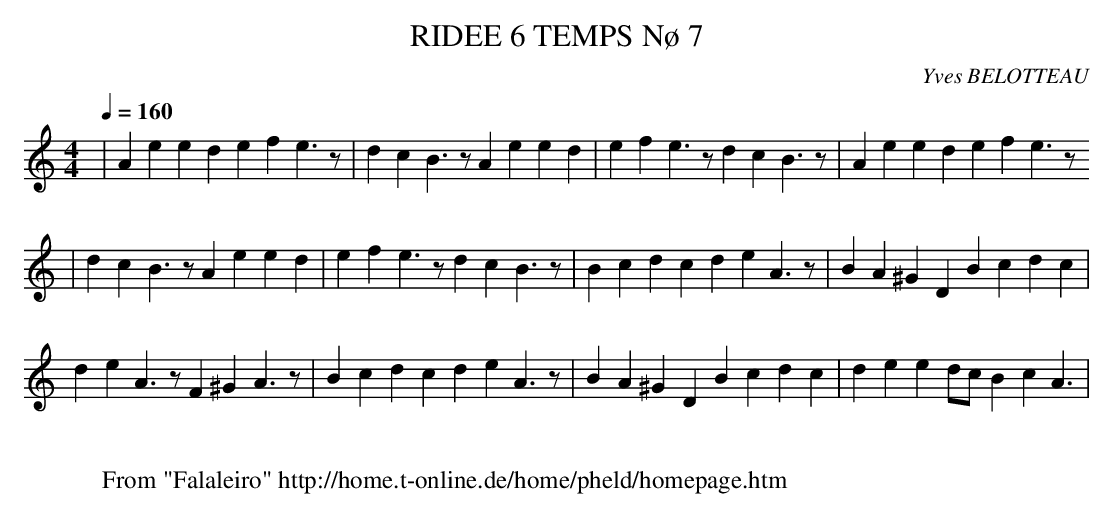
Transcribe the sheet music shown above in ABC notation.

X:1
T:RIDEE 6 TEMPS Nø 7
M:4/4
L:1/4
Q:1/4=160
C:Yves BELOTTEAU
K:C
|Aeed efe3/2 z/2 |dcB3/2 z/2 Aeed|efe3/2 z/2 dcB3/2 z/2 |Aeed efe3/2 z/2
 |
dcB3/2 z/2 Aeed|efe3/2 z/2 dcB3/2 z/2 |Bcdc deA3/2 z/2 |BA^GD Bcdc|
deA3/2 z/2 F^GA3/2 z/2 |Bcdc deA3/2 z/2 |BA^GD Bcdc|deed/2c/2 BcA3/2|
W:
W: From "Falaleiro" http://home.t-online.de/home/pheld/homepage.htm
